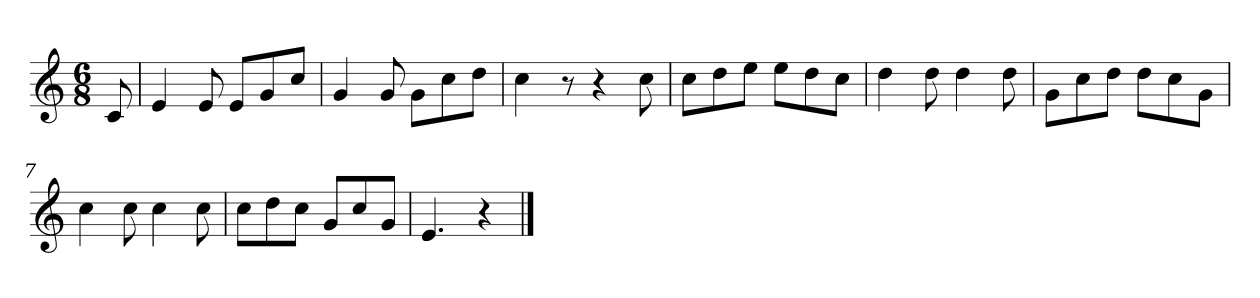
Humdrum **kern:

**kern
*part1
*staff1
*k[]
*M6/8
*MM120
=
8c
=1
4e
8e
8eL
8g
8ccJ
=2
4g
8g
8gL
8cc
8ddJ
=3
4cc
8r
4r
8cc
=4
8ccL
8dd
8eeJ
8eeL
8dd
8ccJ
=5
4dd
8dd
4dd
8dd
=6
8gL
8cc
8ddJ
8ddL
8cc
8gJ
=7
4cc
8cc
4cc
8cc
=8
8ccL
8dd
8ccJ
8gL
8cc
8gJ
=9
4.e
4r
==
*-
